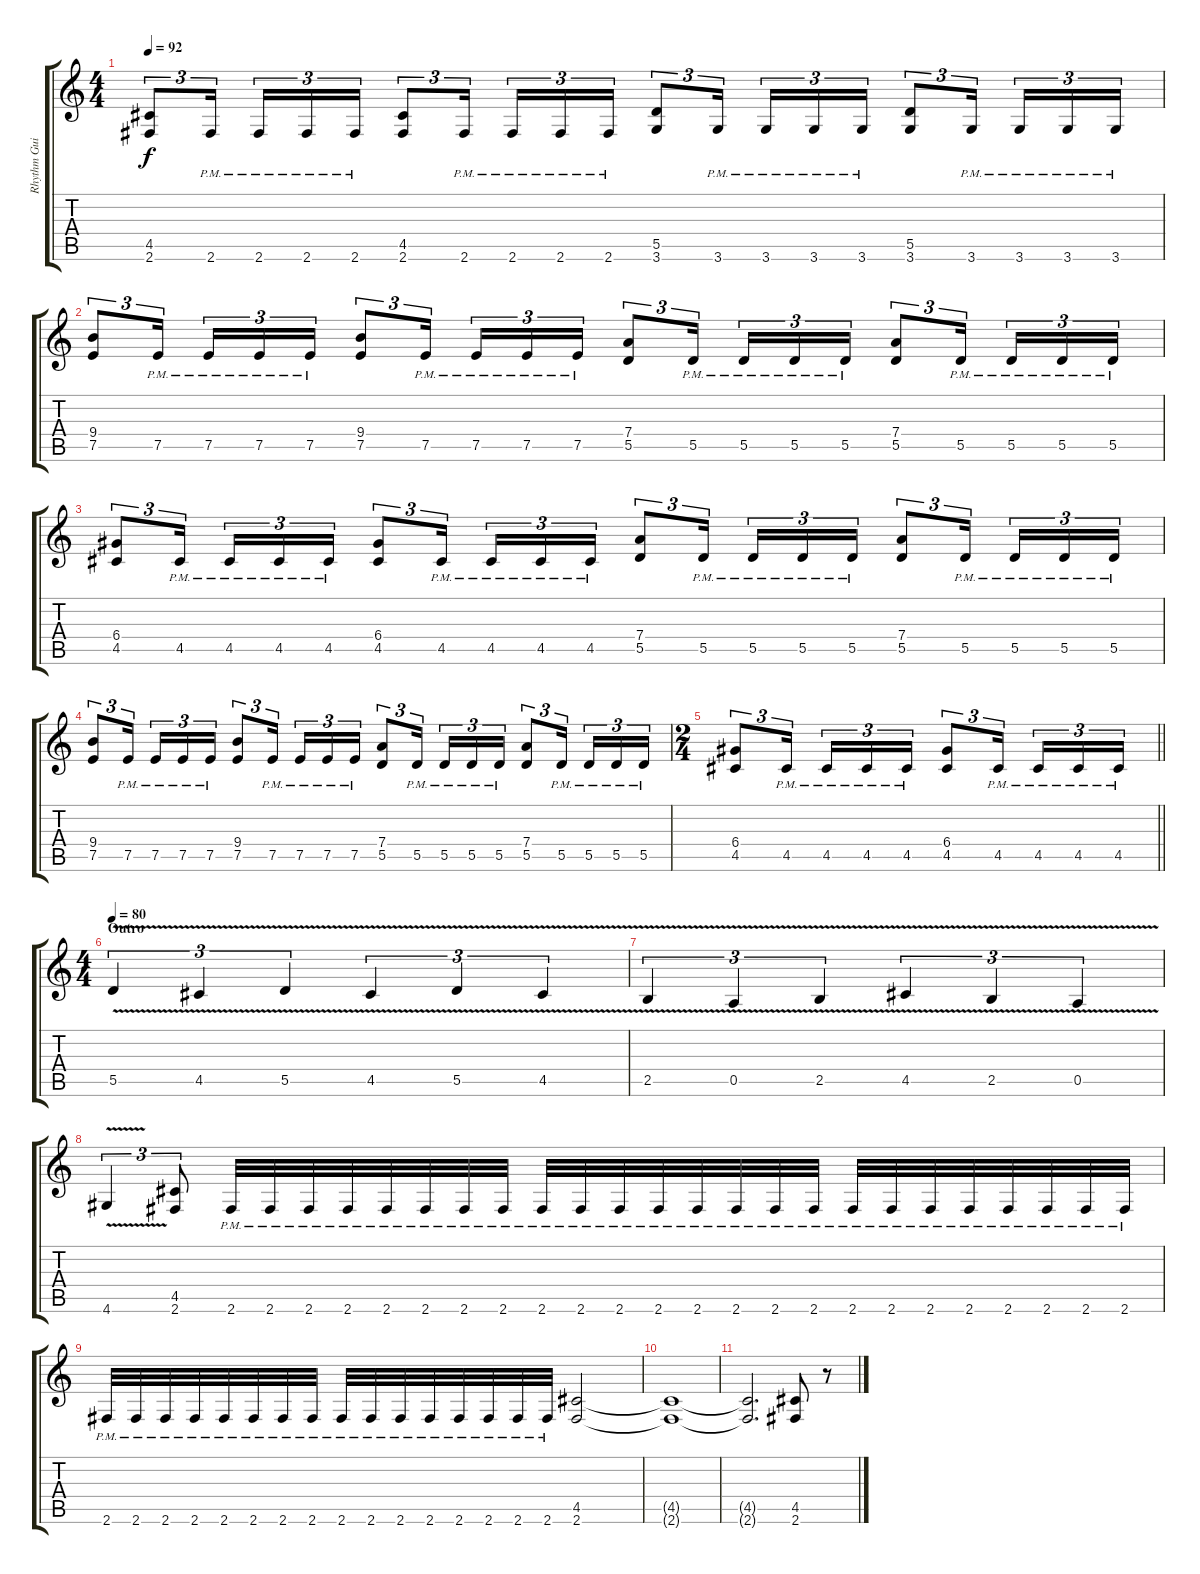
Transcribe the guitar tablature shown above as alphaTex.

\track ("Rhythm Guitar" "Rhythm Gui") {instrument distortionguitar}
\staff {score tabs}
\tuning (E4 B3 G3 D3 A2 E2) {hide}
\ts (4 4)
\tempo 92
\clef g2
\ks c
(4.5 2.6).8{tu (3 2) dy f} 2.6{pm}.16{tu (3 2) beam splitsecondary} 2.6{pm}.16{tu (3 2)} 2.6{pm}.16{tu (3 2)} 2.6{pm}.16{tu (3 2)} (4.5 2.6).8{tu (3 2)} 2.6{pm}.16{tu (3 2) beam splitsecondary} 2.6{pm}.16{tu (3 2)} 2.6{pm}.16{tu (3 2)} 2.6{pm}.16{tu (3 2)} (5.5 3.6).8{tu (3 2)} 3.6{pm}.16{tu (3 2) beam splitsecondary} 3.6{pm}.16{tu (3 2)} 3.6{pm}.16{tu (3 2)} 3.6{pm}.16{tu (3 2)} (5.5 3.6).8{tu (3 2)} 3.6{pm}.16{tu (3 2) beam splitsecondary} 3.6{pm}.16{tu (3 2)} 3.6{pm}.16{tu (3 2)} 3.6{pm}.16{tu (3 2)} |
(9.4 7.5).8{tu (3 2)} 7.5{pm}.16{tu (3 2) beam splitsecondary} 7.5{pm}.16{tu (3 2)} 7.5{pm}.16{tu (3 2)} 7.5{pm}.16{tu (3 2)} (9.4 7.5).8{tu (3 2)} 7.5{pm}.16{tu (3 2) beam splitsecondary} 7.5{pm}.16{tu (3 2)} 7.5{pm}.16{tu (3 2)} 7.5{pm}.16{tu (3 2)} (7.4 5.5).8{tu (3 2)} 5.5{pm}.16{tu (3 2) beam splitsecondary} 5.5{pm}.16{tu (3 2)} 5.5{pm}.16{tu (3 2)} 5.5{pm}.16{tu (3 2)} (7.4 5.5).8{tu (3 2)} 5.5{pm}.16{tu (3 2) beam splitsecondary} 5.5{pm}.16{tu (3 2)} 5.5{pm}.16{tu (3 2)} 5.5{pm}.16{tu (3 2)} |
(6.4 4.5).8{tu (3 2)} 4.5{pm}.16{tu (3 2) beam splitsecondary} 4.5{pm}.16{tu (3 2)} 4.5{pm}.16{tu (3 2)} 4.5{pm}.16{tu (3 2)} (6.4 4.5).8{tu (3 2)} 4.5{pm}.16{tu (3 2) beam splitsecondary} 4.5{pm}.16{tu (3 2)} 4.5{pm}.16{tu (3 2)} 4.5{pm}.16{tu (3 2)} (7.4 5.5).8{tu (3 2)} 5.5{pm}.16{tu (3 2) beam splitsecondary} 5.5{pm}.16{tu (3 2)} 5.5{pm}.16{tu (3 2)} 5.5{pm}.16{tu (3 2)} (7.4 5.5).8{tu (3 2)} 5.5{pm}.16{tu (3 2) beam splitsecondary} 5.5{pm}.16{tu (3 2)} 5.5{pm}.16{tu (3 2)} 5.5{pm}.16{tu (3 2)} |
(9.4 7.5).8{tu (3 2)} 7.5{pm}.16{tu (3 2) beam splitsecondary} 7.5{pm}.16{tu (3 2)} 7.5{pm}.16{tu (3 2)} 7.5{pm}.16{tu (3 2)} (9.4 7.5).8{tu (3 2)} 7.5{pm}.16{tu (3 2) beam splitsecondary} 7.5{pm}.16{tu (3 2)} 7.5{pm}.16{tu (3 2)} 7.5{pm}.16{tu (3 2)} (7.4 5.5).8{tu (3 2)} 5.5{pm}.16{tu (3 2) beam splitsecondary} 5.5{pm}.16{tu (3 2)} 5.5{pm}.16{tu (3 2)} 5.5{pm}.16{tu (3 2)} (7.4 5.5).8{tu (3 2)} 5.5{pm}.16{tu (3 2) beam splitsecondary} 5.5{pm}.16{tu (3 2)} 5.5{pm}.16{tu (3 2)} 5.5{pm}.16{tu (3 2)} |
\ts (2 4)
\barLineRight lightlight
(6.4 4.5).8{tu (3 2)} 4.5{pm}.16{tu (3 2) beam splitsecondary} 4.5{pm}.16{tu (3 2)} 4.5{pm}.16{tu (3 2)} 4.5{pm}.16{tu (3 2)} (6.4 4.5).8{tu (3 2)} 4.5{pm}.16{tu (3 2) beam splitsecondary} 4.5{pm}.16{tu (3 2)} 4.5{pm}.16{tu (3 2)} 4.5{pm}.16{tu (3 2)} |
\ts (4 4)
\section ("" "Outro")
\tempo 80
5.5{v}.4{tu (3 2)} 4.5{v}.4{tu (3 2)} 5.5{v}.4{tu (3 2)} 4.5{v}.4{tu (3 2)} 5.5{v}.4{tu (3 2)} 4.5{v}.4{tu (3 2)} |
2.5{v}.4{tu (3 2)} 0.5{v}.4{tu (3 2)} 2.5{v}.4{tu (3 2)} 4.5{v}.4{tu (3 2)} 2.5{v}.4{tu (3 2)} 0.5{v}.4{tu (3 2)} |
4.6{v}.4{tu (3 2)} (4.5 2.6).8{tu (3 2)} 2.6{pm}.32 2.6{pm}.32 2.6{pm}.32 2.6{pm}.32 2.6{pm}.32 2.6{pm}.32 2.6{pm}.32 2.6{pm}.32 2.6{pm}.32 2.6{pm}.32 2.6{pm}.32 2.6{pm}.32 2.6{pm}.32 2.6{pm}.32 2.6{pm}.32 2.6{pm}.32 2.6{pm}.32 2.6{pm}.32 2.6{pm}.32 2.6{pm}.32 2.6{pm}.32 2.6{pm}.32 2.6{pm}.32 2.6{pm}.32 |
2.6{pm}.32 2.6{pm}.32 2.6{pm}.32 2.6{pm}.32 2.6{pm}.32 2.6{pm}.32 2.6{pm}.32 2.6{pm}.32 2.6{pm}.32 2.6{pm}.32 2.6{pm}.32 2.6{pm}.32 2.6{pm}.32 2.6{pm}.32 2.6{pm}.32 2.6{pm}.32 (4.5 2.6).2 |
(4.5{t} 2.6{t}).1 |
(4.5{t} 2.6{t}).2{d} (4.5 2.6).8 r.8
